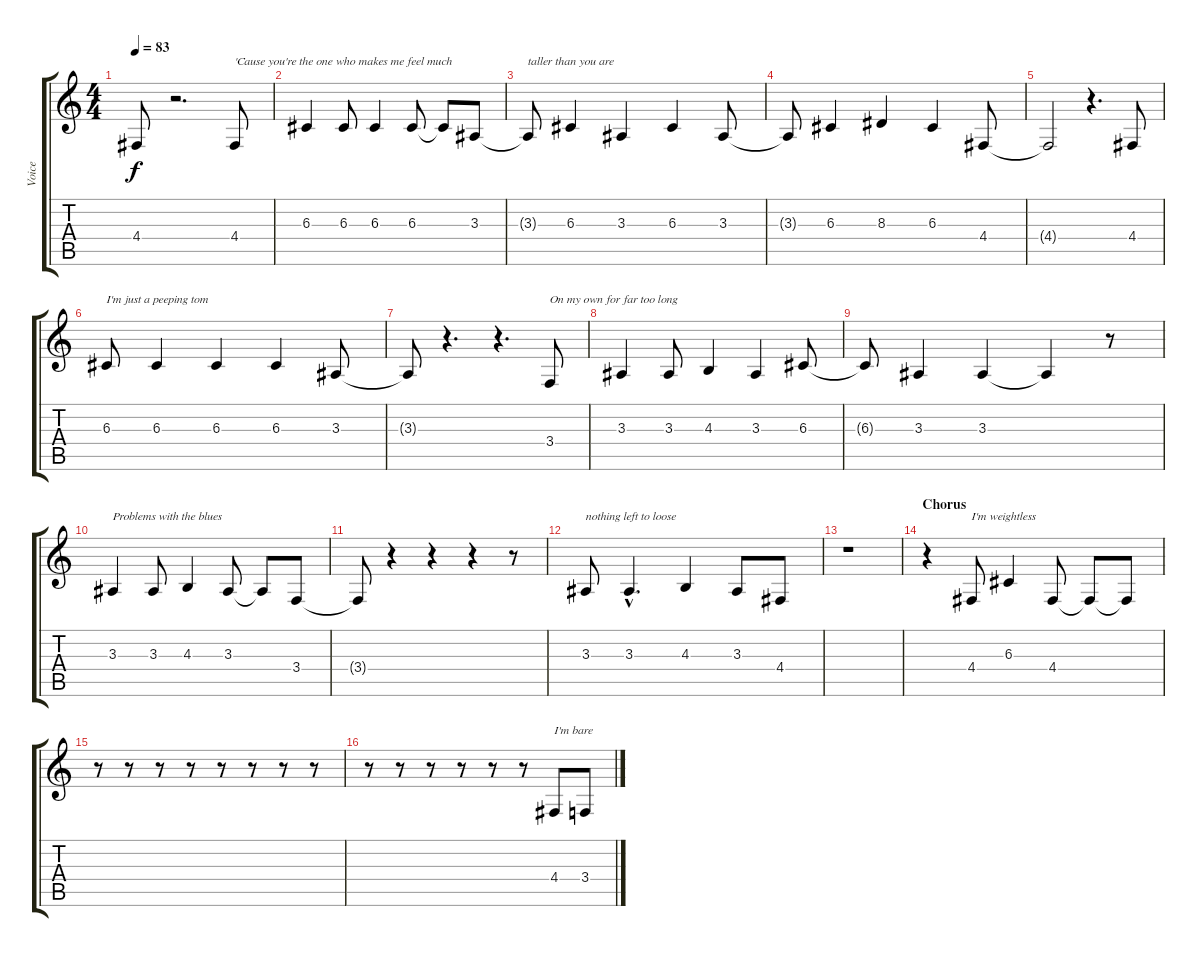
\track ("Voice" "Voice") {instrument lead2sawtooth}
\staff {score tabs}
\tuning (E4 B3 G3 D3 A2 D2) {hide}
\ts (4 4)
\tempo 83
\clef g2
\ks c
4.4{t}.8{dy f} r.2{d} 4.4.8{txt "'Cause you're the one who makes me feel much"} |
6.3.4 6.3.8 6.3.4 6.3.8 6.3{t}.8 3.3.8 |
3.3{t}.8{txt "taller than you are"} 6.3.4 3.3.4 6.3.4 3.3.8 |
3.3{t}.8 6.3.4 8.3.4 6.3.4 4.4.8 |
4.4{t}.2 r.4{d} 4.4.8 |
6.3.8{txt "I'm just a peeping tom"} 6.3.4 6.3.4 6.3.4 3.3.8 |
3.3{t}.8 r.4{d} r.4{d} 3.4.8{txt "On my own for far too long"} |
3.3.4 3.3.8 4.3.4 3.3.4 6.3.8 |
6.3{t}.8 3.3.4 3.3.4 3.3{t}.4 r.8 |
3.3.4{txt "Problems with the blues "} 3.3.8 4.3.4 3.3.8 3.3{t}.8 3.4.8 |
3.4{t}.8 r.4 r.4 r.4 r.8 |
3.3.8{txt "nothing left to loose"} 3.3{hac}.4{d} 4.3.4 3.3.8 4.4.8 |
r.1 |
\section ("" "Chorus")
r.4 4.4.8{txt "I'm weightless"} 6.3.4 4.4.8 4.4{t}.8 4.4{t}.8 |
r.8 r.8 r.8 r.8 r.8 r.8 r.8 r.8 |
r.8 r.8 r.8 r.8 r.8 r.8 4.4.8{txt "I'm bare"} 3.4.8
